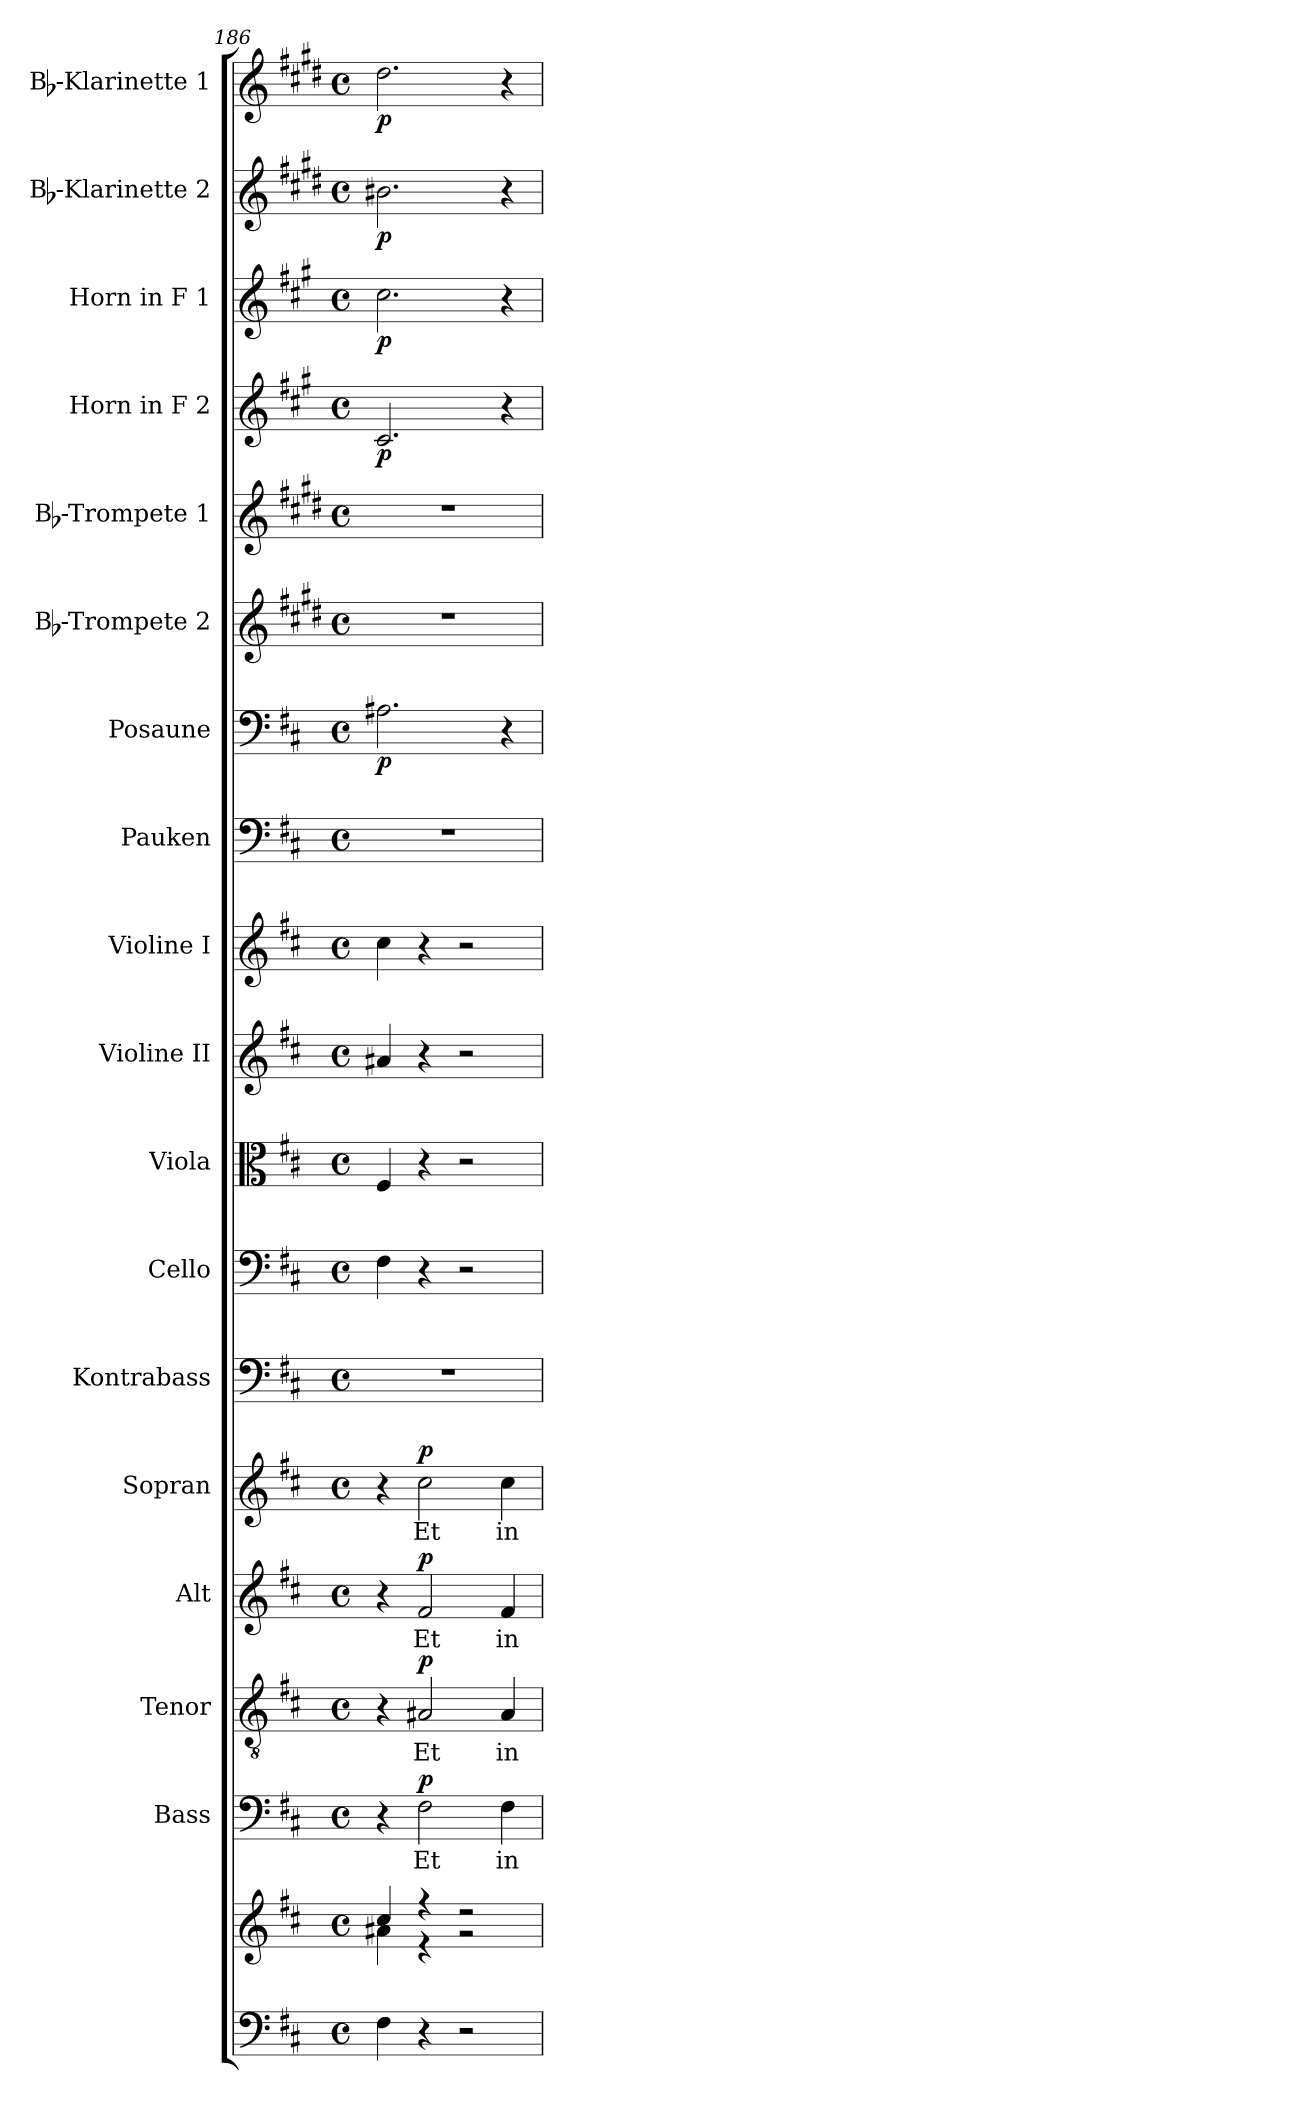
**kern	**kern	**kern	**text	**dynam	**kern	**text	**dynam	**kern	**text	**dynam	**kern	**text	**dynam	**kern	**kern	**kern	**kern	**kern	**kern	**kern	**dynam	**kern	**kern	**kern	**dynam	**kern	**dynam	**kern	**dynam	**kern	**dynam
*part18	*part18	*part17	*part17	*part17	*part16	*part16	*part16	*part15	*part15	*part15	*part14	*part14	*part14	*part13	*part12	*part11	*part10	*part9	*part8	*part7	*part7	*part6	*part5	*part4	*part4	*part3	*part3	*part2	*part2	*part1	*part1
*staff19	*staff18	*staff17	*staff17	*staff17	*staff16	*staff16	*staff16	*staff15	*staff15	*staff15	*staff14	*staff14	*staff14	*staff13	*staff12	*staff11	*staff10	*staff9	*staff8	*staff7	*staff7	*staff6	*staff5	*staff4	*staff4	*staff3	*staff3	*staff2	*staff2	*staff1	*staff1
*	*	*I"Bass	*	*	*I"Tenor	*	*	*I"Alt	*	*	*I"Sopran	*	*	*I"Kontrabass	*I"Cello	*I"Viola	*I"Violine II	*I"Violine I	*I"Pauken	*I"Posaune	*	*I"Bb-Trompete 2	*I"Bb-Trompete 1	*I"Horn in F 2	*	*I"Horn in F 1	*	*I"Bb-Klarinette 2	*	*I"Bb-Klarinette 1	*
*	*	*I'B.	*	*	*I'T.	*	*	*I'A.	*	*	*I'S.	*	*	*I'Kb.	*	*I'Vla.	*I'Vl. II	*I'Vl. I	*I'Pk.	*I'Pos.	*	*I'Bb Trp. 2	*I'Bb Trp. 1	*	*	*	*	*I'Bb Kl. 2	*	*I'Bb Kl. 1	*
*clefF4	*clefG2	*clefF4	*	*	*clefGv2	*	*	*clefG2	*	*	*clefG2	*	*	*clefF4	*clefF4	*clefC3	*clefG2	*clefG2	*clefF4	*clefF4	*	*clefG2	*clefG2	*clefG2	*	*clefG2	*	*clefG2	*	*clefG2	*
*	*	*	*	*	*	*	*	*	*	*	*	*	*	*ITrd7c12	*	*	*	*	*	*	*	*ITrd1c2	*ITrd1c2	*ITrd4c7	*	*ITrd4c7	*	*ITrd1c2	*	*ITrd1c2	*
*k[f#c#]	*k[f#c#]	*k[f#c#]	*	*	*k[f#c#]	*	*	*k[f#c#]	*	*	*k[f#c#]	*	*	*k[f#c#]	*k[f#c#]	*k[f#c#]	*k[f#c#]	*k[f#c#]	*k[f#c#]	*k[f#c#]	*	*k[f#c#]	*k[f#c#]	*k[f#c#]	*	*k[f#c#]	*	*k[f#c#]	*	*k[f#c#]	*
*D:	*D:	*D:	*	*	*D:	*	*	*D:	*	*	*D:	*	*	*D:	*D:	*D:	*D:	*D:	*D:	*D:	*	*D:	*D:	*D:	*	*D:	*	*D:	*	*D:	*
*M4/4	*M4/4	*M4/4	*	*	*M4/4	*	*	*M4/4	*	*	*M4/4	*	*	*M4/4	*M4/4	*M4/4	*M4/4	*M4/4	*M4/4	*M4/4	*	*M4/4	*M4/4	*M4/4	*	*M4/4	*	*M4/4	*	*M4/4	*
*met(c)	*met(c)	*met(c)	*	*	*met(c)	*	*	*met(c)	*	*	*met(c)	*	*	*met(c)	*met(c)	*met(c)	*met(c)	*met(c)	*met(c)	*met(c)	*	*met(c)	*met(c)	*met(c)	*	*met(c)	*	*met(c)	*	*met(c)	*
=186	=186	=186	=186	=186	=186	=186	=186	=186	=186	=186	=186	=186	=186	=186	=186	=186	=186	=186	=186	=186	=186	=186	=186	=186	=186	=186	=186	=186	=186	=186	=186
*	*^	*	*	*	*	*	*	*	*	*	*	*	*	*	*	*	*	*	*	*	*	*	*	*	*	*	*	*	*	*	*
!	!	!	!	!	!	!	!	!	!	!	!	!	!	!	!	!	!	!	!	!	!	!LO:DY:b	!	!	!	!LO:DY:b	!	!LO:DY:b	!	!LO:DY:b	!	!LO:DY:b
4F#\	4cc#/	4a#X\	4r	.	.	4r	.	.	4r	.	.	4r	.	.	1r	4F#\	4F#/	4a#X/	4cc#\	1r	2.A#X\	p	1r	1r	2.F#/	p	2.f#\	p	2.a#X\	p	2.cc#\	p
!	!	!	!	!LO:LY:b	!LO:DY:a	!	!LO:LY:b	!LO:DY:a	!	!LO:LY:b	!LO:DY:a	!	!LO:LY:b	!LO:DY:a	!	!	!	!	!	!	!	!	!	!	!	!	!	!	!	!	!	!
4r	4r	4r	2F#\	Et	p	2A#X/	Et	p	2f#/	Et	p	2cc#\	Et	p	.	4r	4r	4r	4r	.	.	.	.	.	.	.	.	.	.	.	.	.
2r	2r	2r	.	.	.	.	.	.	.	.	.	.	.	.	.	2r	2r	2r	2r	.	.	.	.	.	.	.	.	.	.	.	.	.
!	!	!	!	!LO:LY:b	!	!	!LO:LY:b	!	!	!LO:LY:b	!	!	!LO:LY:b	!	!	!	!	!	!	!	!	!	!	!	!	!	!	!	!	!	!	!
.	.	.	4F#\	in	.	4A#/	in	.	4f#/	in	.	4cc#\	in	.	.	.	.	.	.	.	4r	.	.	.	4r	.	4r	.	4r	.	4r	.
*	*v	*v	*	*	*	*	*	*	*	*	*	*	*	*	*	*	*	*	*	*	*	*	*	*	*	*	*	*	*	*	*	*
=	=	=	=	=	=	=	=	=	=	=	=	=	=	=	=	=	=	=	=	=	=	=	=	=	=	=	=	=	=	=	=
*-	*-	*-	*-	*-	*-	*-	*-	*-	*-	*-	*-	*-	*-	*-	*-	*-	*-	*-	*-	*-	*-	*-	*-	*-	*-	*-	*-	*-	*-	*-	*-
